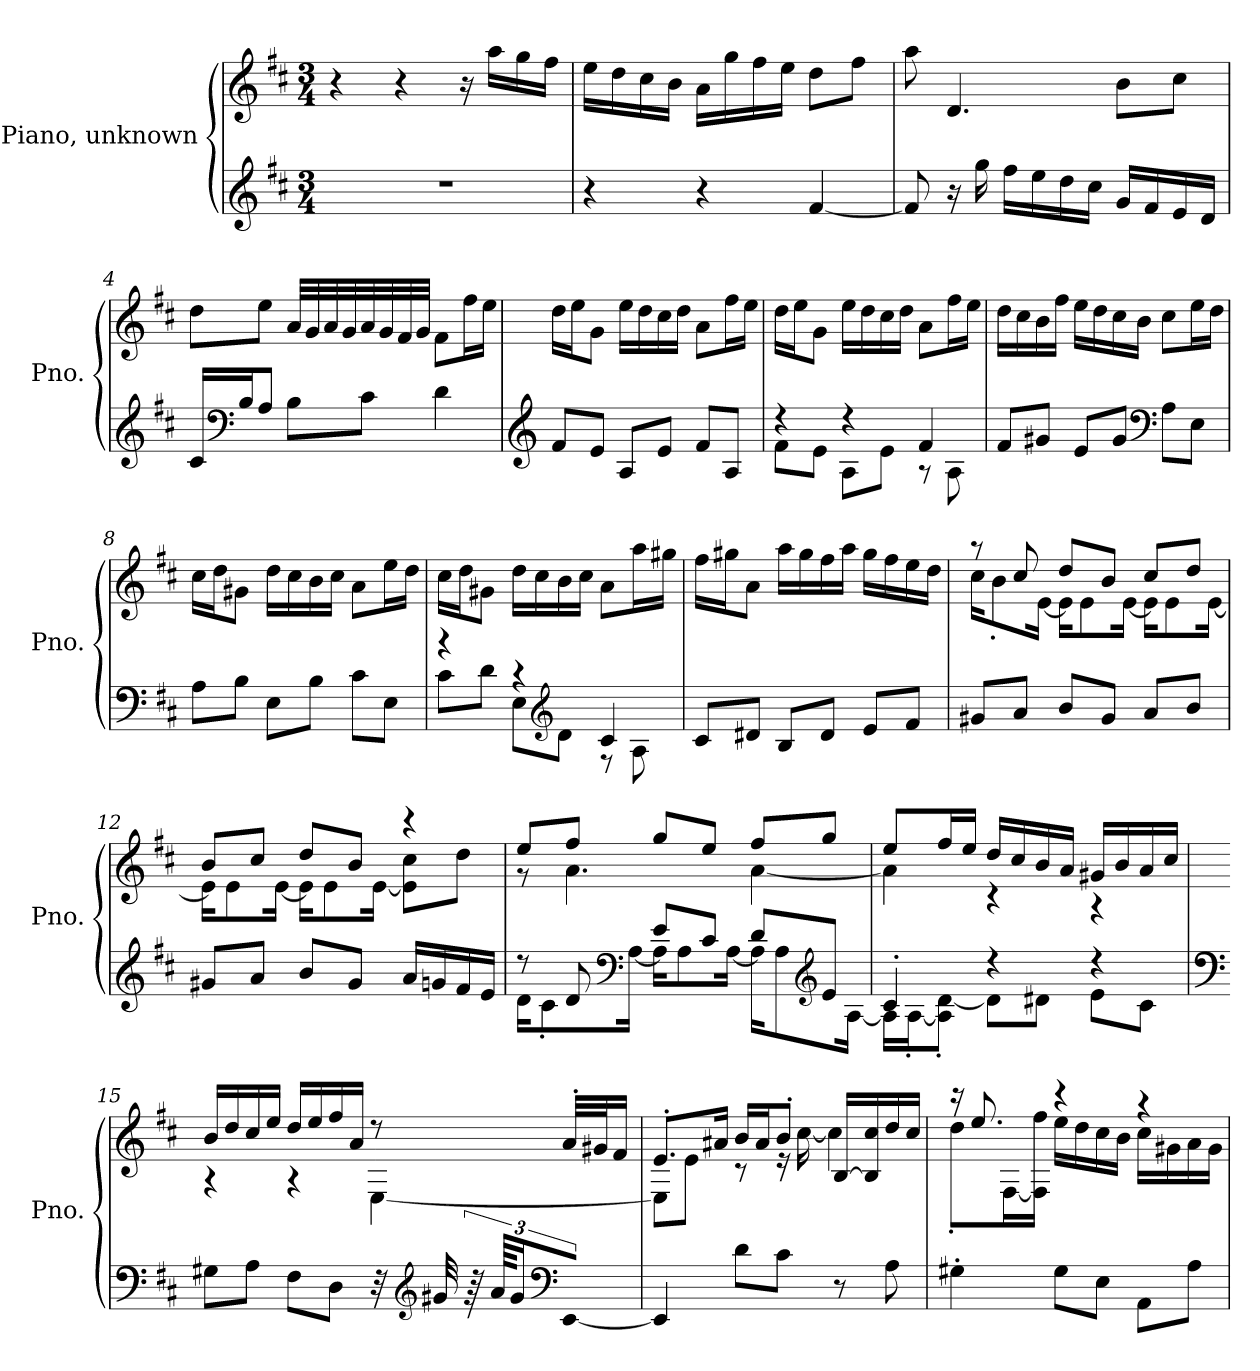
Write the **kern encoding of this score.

**kern	**kern
*part1	*part1
*staff2	*staff1
*I"Piano, unknown	*
*I'Pno.	*
*clefG2	*clefG2
*k[f#c#]	*k[f#c#]
*M3/4	*M3/4
*MM110	*MM110
=1	=1
2.r	4r
.	4r
.	16r
.	16aa\LL
.	16gg\
.	16ff#\JJ
=2	=2
4r	16ee\LL
.	16dd\
.	16cc#\
.	16b\JJ
4r	16a\LL
.	16gg\
.	16ff#\
.	16ee\JJ
[4f#/	8dd\L
.	8ff#\J
=3	=3
8f#/]	8aa\
16r	4.d/
16gg\	.
16ff#\LL	.
16ee\	.
16dd\	.
16cc#\JJ	.
16g/LL	8b\L
16f#/	.
16e/	8cc#\J
16d/JJ	.
=4	=4
16c#/LL	8dd\L
*clefF4	*
16B/J	.
8A/J	8ee\J
8B\L	32a/LLL
.	32g/
.	32a/
.	32g/
8c#\J	32a/
.	32g/
.	32f#/
.	32g/JJJ
4d\	8f#\L
.	16ff#\L
.	16ee\JJ
!!LO:LB:g=z
=5	=5
*clefG2	*
8f#/L	16dd\LL
.	16ee\J
8e/J	8g\J
8A/L	16ee\LL
.	16dd\
8e/J	16cc#\
.	16dd\JJ
8f#/L	8a\L
8A/J	16ff#\L
.	16ee\JJ
=6	=6
*^	*
4r	8f#\L	16dd\LL
.	.	16ee\J
.	8e\J	8g\J
4r	8A\L	16ee\LL
.	.	16dd\
.	8e\J	16cc#\
.	.	16dd\JJ
4f#/	8r	8a\L
.	8A\	16ff#\L
.	.	16ee\JJ
*v	*v	*
=7	=7
8f#/L	16dd\LL
.	16cc#\
8g#X/J	16b\
.	16ff#\JJ
8e/L	16ee\LL
.	16dd\
8g#/J	16cc#\
.	16b\JJ
*clefF4	*
8A\L	8cc#\L
8E\J	16ee\L
.	16dd\JJ
=8	=8
8A\L	16cc#\LL
.	16dd\J
8B\J	8g#X\J
8E\L	16dd\LL
.	16cc#\
8B\J	16b\
.	16cc#\JJ
8c#\L	8a\L
8E\J	16ee\L
.	16dd\JJ
!!LO:LB:g=z
=9	=9
*^	*
4r	8c#\L	16cc#\LL
.	.	16dd\J
.	8d\J	8g#X\J
4r	8E\L	16dd\LL
.	.	16cc#\
*clefG2	*	*
.	8d\J	16b\
.	.	16cc#\JJ
4c#/	8r	8a\L
.	8A\	16aa\L
.	.	16gg#X\JJ
*v	*v	*
=10	=10
8c#/L	16ff#\LL
.	16gg#X\J
8d#X/J	8a\J
8B/L	16aa\LL
.	16gg#\
8d#/J	16ff#\
.	16aa\JJ
8e/L	16gg#\LL
.	16ff#\
8f#/J	16ee\
.	16dd\JJ
=11	=11
*	*^
8g#X/L	8r	16cc#\KL
.	.	8b'\
8a/J	8cc#/	.
.	.	[16e\Jk
8b/L	8dd/L	16e\KL]
.	.	8e\
8g#/J	8b/J	.
.	.	[16e\Jk
8a/L	8cc#/L	16e\KL]
.	.	8e\
8b/J	8dd/J	.
.	.	[16e\Jk
!!LO:LB:g=z	!!
=12	=12	=12
8g#X/L	8b/L	16e\KL]
.	.	8e\
8a/J	8cc#/J	.
.	.	[16e\Jk
8b/L	8dd/L	16e\KL]
.	.	8e\
8g#/J	8b/J	.
.	.	[16e\Jk
16a/LL	4r	8e\] 8cc#\L
16gn/	.	.
16f#/	.	8dd\J
16e/JJ	.	.
=13	=13	=13
*^	*	*
8r	16d\KL	8ee/L	8r
.	8c#'\	.	.
8d/	.	8ff#/J	4.a\
*clefF4	*	*	*
.	[16A\Jk	.	.
8e/L	16A\KL]	8gg/L	.
.	8A\	.	.
8c#/J	.	8ee/J	.
.	[16A\Jk	.	.
8d/L	16A\KL]	8ff#/L	[4a\
.	8A\	.	.
*clefG2	*	*	*
8e/J	.	8gg/J	.
.	[16A\Jk	.	.
!!LO:LB:g=z	!!
=14	=14	=14	=14
4c#'/	16A\LL]	8ee/L	4a\]
.	[16A'\J	.	.
.	8A\]' [8d\'J	16ff#/L	.
.	.	16ee/JJ	.
4r	8d\L]	16dd/LL	4r
.	.	16cc#/	.
.	8d#X\J	16b/	.
.	.	16a/JJ	.
4r	8e\L	16g#X/LL	4r
.	.	16b/	.
.	8c#\J	16a/	.
.	.	16cc#/JJ	.
*v	*v	*	*
=15	=15	=15
*clefF4	*	*
8G#X\L	16b/LL	4r
.	16dd/	.
8A\J	16cc#/	.
.	16ee/JJ	.
8F#\L	16dd/LL	4r
.	16ee/	.
8D\J	16ff#/	.
.	16a/JJ	.
32r	8r	[4E\
*clefG2	*	*
32g#X/	.	.
96r	.	.
96a/KKLL	.	.
24g#/J	.	.
*clefF4	*	*
[8EE/J	32a'/LLL	.
.	32g#X/J	.
.	16f#/JJ	.
!!LO:LB:g=z	!!
=16	=16	=16
4EE/]	8.e'/L	8E\L]
.	.	8e\J
.	16a#X/Jk	.
8d\L	16b/LL	8r
.	16a#/J	.
8c#\J	8b'/J	16r
.	.	[16cc#\
8r	[16B/LL	4cc#\]
.	16B/] 16cc#/	.
8A\	16dd/	.
.	16cc#/JJ	.
=17	=17	=17
4G#X'\	16r	8dd'\L
.	8.ee/	.
.	.	[16F#\L
.	.	16F#\] 16ff#\JJ
8G#\L	4r	16ee\LL
.	.	16dd\
8E\J	.	16cc#\
.	.	16b\JJ
8AA\L	4r	16cc#\LL
.	.	16g#X\
8A\J	.	16a\
.	.	16g#\JJ
*	*v	*v
=	=
*-	*-
